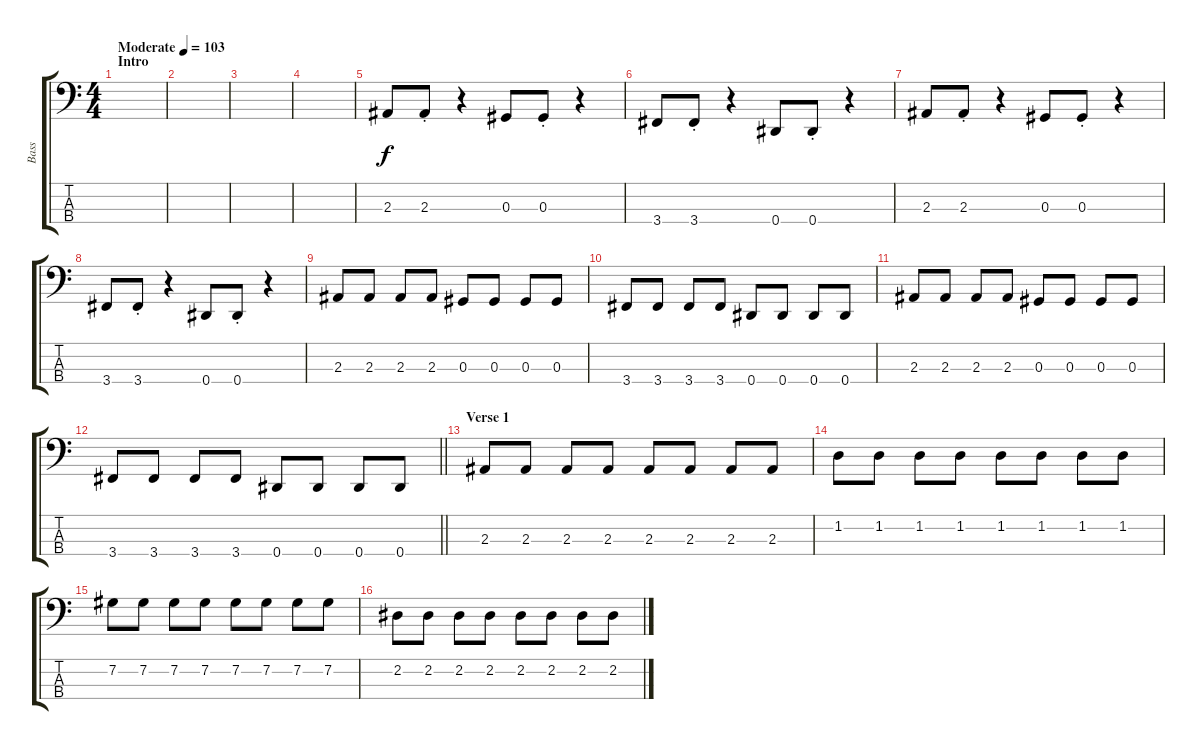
\track ("Bass" "Bass") {instrument electricbassfinger}
\staff {score tabs}
\tuning (Gb2 Db2 Ab1 Eb1) {hide}
\ts (4 4)
\section ("" "Intro")
\tempo (103 "Moderate")
\clef f4
\ks c
|
|
|
|
2.3.8 2.3{st}.8 r.4 0.3.8 0.3{st}.8 r.4 |
3.4.8 3.4{st}.8 r.4 0.4.8 0.4{st}.8 r.4 |
2.3.8 2.3{st}.8 r.4 0.3.8 0.3{st}.8 r.4 |
3.4.8 3.4{st}.8 r.4 0.4.8 0.4{st}.8 r.4 |
2.3.8 2.3.8 2.3.8 2.3.8 0.3.8 0.3.8 0.3.8 0.3.8 |
3.4.8 3.4.8 3.4.8 3.4.8 0.4.8 0.4.8 0.4.8 0.4.8 |
2.3.8 2.3.8 2.3.8 2.3.8 0.3.8 0.3.8 0.3.8 0.3.8 |
\barLineRight lightlight
3.4.8 3.4.8 3.4.8 3.4.8 0.4.8 0.4.8 0.4.8 0.4.8 |
\section ("" "Verse 1")
2.3.8 2.3.8 2.3.8 2.3.8 2.3.8 2.3.8 2.3.8 2.3.8 |
1.2.8 1.2.8 1.2.8 1.2.8 1.2.8 1.2.8 1.2.8 1.2.8 |
7.2.8 7.2.8 7.2.8 7.2.8 7.2.8 7.2.8 7.2.8 7.2.8 |
2.2.8 2.2.8 2.2.8 2.2.8 2.2.8 2.2.8 2.2.8 2.2.8
